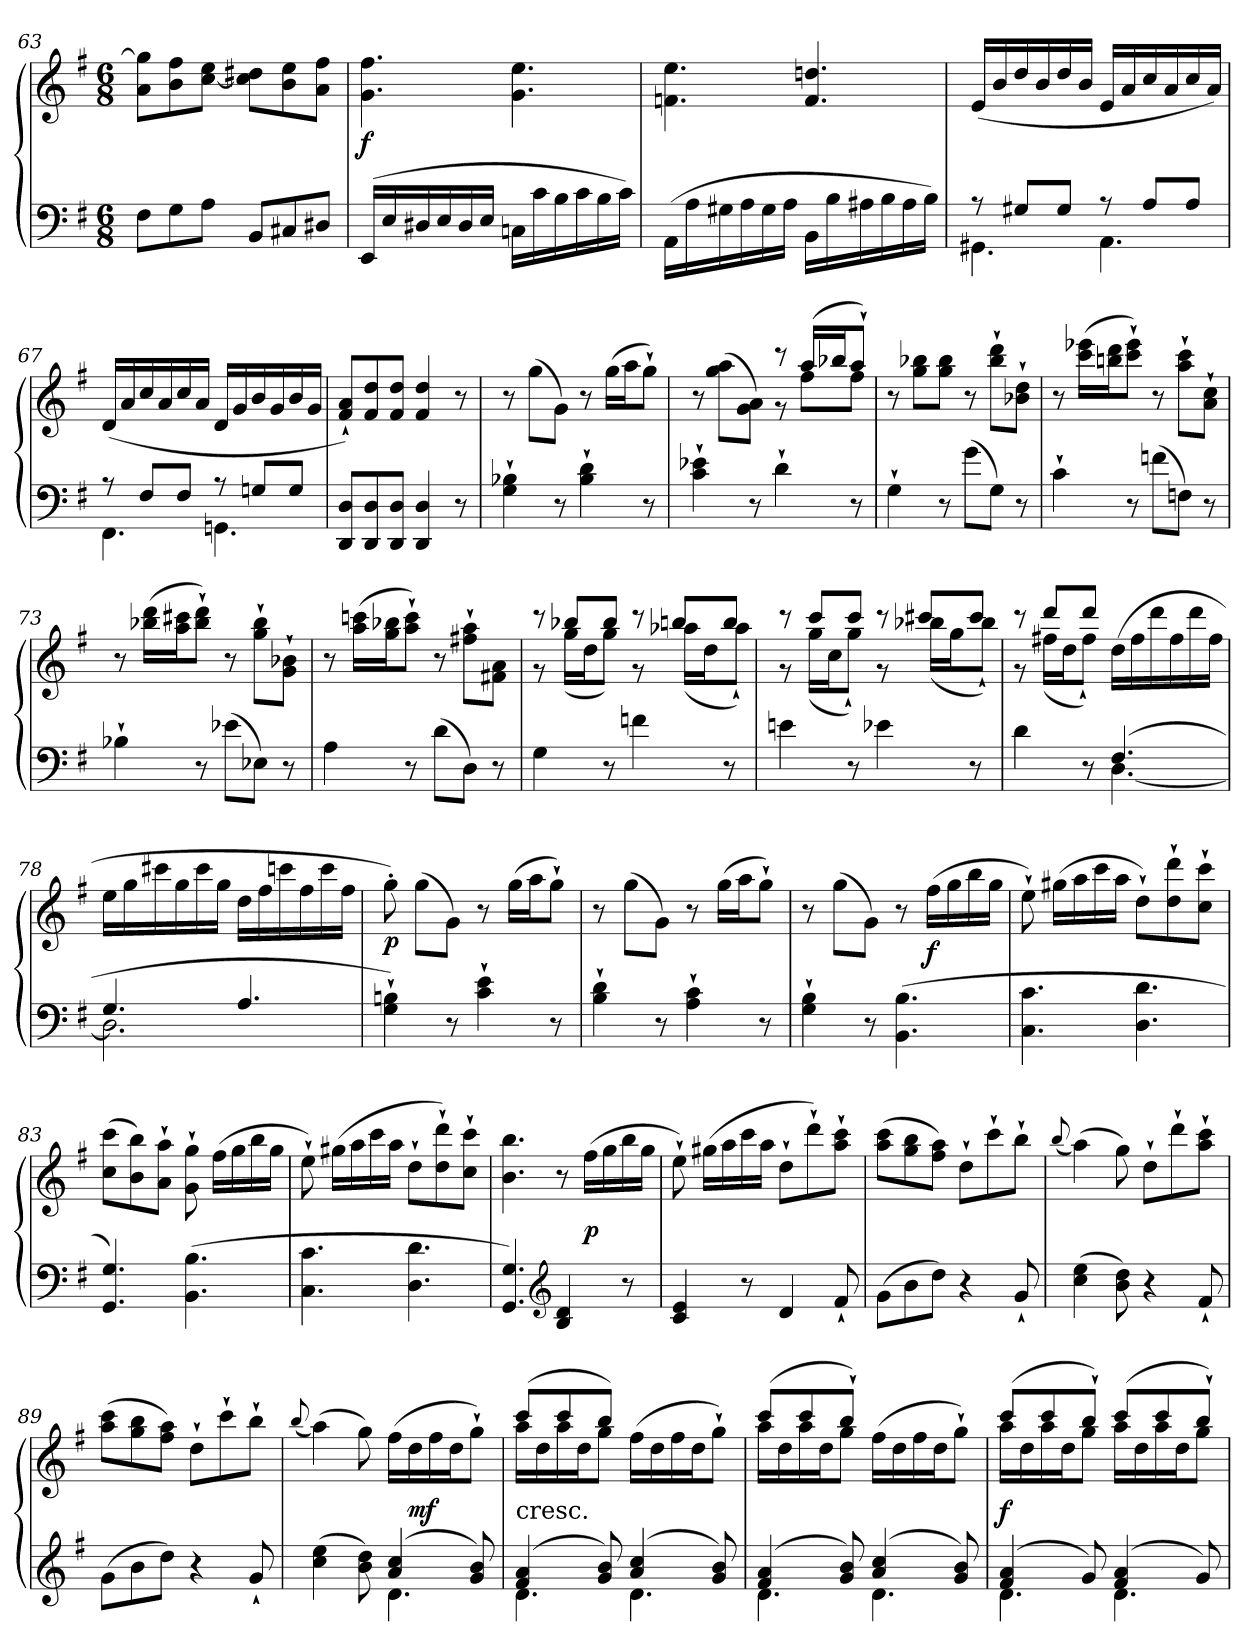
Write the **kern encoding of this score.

**kern	**kern	**dynam
*part1	*part1	*part1
*staff2	*staff1	*staff1/2
*clefF4	*clefG2	*
*k[f#]	*k[f#]	*
*G:	*G:	*
*M6/8	*M6/8	*
=63	=63	=63
8F#L	8a 8gg]L	.
8G	8b 8ff#	.
8AJ	[8cc 8eeJ	.
8BBL	8cc] 8dd#XL	.
8C#X	8b 8ee	.
8D#XJ	8a 8ff#J	.
=64	=64	=64
(16EELL	4.g 4.ff#	f
16E	.	.
16D#X	.	.
16E	.	.
16D#	.	.
16EJJ	.	.
16CnLL	4.g 4.ee	.
16c	.	.
16B	.	.
16c	.	.
16B	.	.
16cJJ)	.	.
=65	=65	=65
(16AALL	4.fn 4.ee	.
16A	.	.
16G#X	.	.
16A	.	.
16G#	.	.
16AJJ	.	.
16BBLL	4.f 4.ddn	.
16B	.	.
16A#X	.	.
16B	.	.
16A#	.	.
16BJJ)	.	.
!!LO:LB:g=z
=66	=66	=66
*^	*	*
8rA	4.GG#X	(16e/LL	.
.	.	16b/	.
8G#XL	.	16dd/	.
.	.	16b/	.
8G#J	.	16dd/	.
.	.	16b/JJ	.
8rA	4.AA	16eLL	.
.	.	16a	.
8AL	.	16cc	.
.	.	16a	.
8AJ	.	16cc	.
.	.	16aJJ)	.
=67	=67	=67	=67
8rA	4.FF#	(16dLL	.
.	.	16a	.
8F#L	.	16cc	.
.	.	16a	.
8F#J	.	16cc	.
.	.	16aJJ	.
8rA	4.GGn	16dLL	.
.	.	16g	.
8GnL	.	16b	.
.	.	16g	.
8GJ	.	16b	.
.	.	16gJJ	.
*v	*v	*	*
=68	=68	=68
8DD 8DL	8f#` 8a`L)	.
8DD 8D	8f# 8dd	.
8DD 8DJ	8f# 8ddJ	.
4DD 4D	4f# 4dd	.
8r	8r	.
=69	=69	=69
4G` 4B-X`	8r	.
.	(8ggL	.
8r	8gJ)	.
4B-` 4d`	8r	.
.	(16ggLL	.
.	16aaJ	.
8r	8gg`J)	.
=70	=70	=70
*	*^	*
4c` 4e-X`	4.ryy	8r	.
.	.	(8gg 8aaL	.
8r	.	8g 8aJ)	.
4d`	8r	8r	.
.	(16aaLL	8ff#L	.
.	16bb-XJ	.	.
8r	8aa`J)	8ff#J	.
*	*v	*v	*
!!LO:LB:g=z
=71	=71	=71
4G`	8r	.
.	8gg 8bb-XL	.
8r	8gg 8bb-J	.
(8gL	8r	.
8GJ)	8bb-` 8ddd`L	.
8r	8b-X` 8dd`J	.
=72	=72	=72
4c`	8r	.
.	(16ccc 16eee-XLL	.
.	16bbn 16dddJ	.
8r	8ccc` 8eee-`J)	.
(8fnL	8r	.
8FnJ)	8aa` 8ccc`L	.
8r	8a` 8cc`J	.
=73	=73	=73
4B-X`	8r	.
.	(16bb-X 16dddLL	.
.	16aa 16ccc#XJ	.
8r	8bb-` 8ddd`J)	.
(8e-XL	8r	.
8E-XJ)	8gg` 8bb-`L	.
8r	8g` 8b-X`J	.
=74	=74	=74
4A	8r	.
.	(16aa 16cccnLL	.
.	16gg 16bb-XJ	.
8r	8aa` 8ccc`J)	.
(8dL	8r	.
8DJ)	8ff#X` 8aa`L	.
8r	8f#X 8aJ	.
=75	=75	=75
*	*^	*
4G	8r	8r	.
.	8bb-XL	(16ggLL	.
.	.	16ddJ	.
8r	8bb-J	8ggJ)	.
4fn	8r	8r	.
.	8bbnL	(16aa-XLL	.
.	.	16ddJ	.
8r	8bbJ	8aa-`J)	.
=76	=76	=76	=76
4en	8r	8r	.
.	8cccL	(16ggLL	.
.	.	16ccJ	.
8r	8cccJ	8gg`J)	.
4e-X	8r	8r	.
.	8ccc#XL	(16bb-XLL	.
.	.	16ggJ	.
8r	8ccc#J	8bb-`J)	.
!!LO:LB:g=z	!!
=77	=77	=77	=77
*^	*	*	*
4.ryy	4d	8r	8r	.
.	.	8dddL	(16ff#XLL	.
.	.	.	16ddJ	.
.	8r	8dddJ	8ff#`J)	.
(4.F#	[4.D	4.ryy	(16ddLL	.
.	.	.	16ff#	.
.	.	.	16ddd	.
.	.	.	16ff#	.
.	.	.	16ddd	.
.	.	.	16ff#JJ	.
*	*	*v	*v	*
=78	=78	=78	=78
4.G	2.D]	16eeLL	.
.	.	16gg	.
.	.	16ccc#X	.
.	.	16gg	.
.	.	16ccc#	.
.	.	16ggJJ	.
4.A	.	16ddLL	.
.	.	16ff#	.
.	.	16cccn	.
.	.	16ff#	.
.	.	16ccc	.
.	.	16ff#JJ	.
*v	*v	*	*
=79	=79	=79
4G` 4Bn`)	8gg')	p
.	(8ggL	.
8r	8gJ)	.
4c` 4e`	8r	.
.	(16ggLL	.
.	16aaJ	.
8r	8gg`J)	.
=80	=80	=80
4B` 4d`	8r	.
.	(8ggL	.
8r	8gJ)	.
4A` 4c`	8r	.
.	(16ggLL	.
.	16aaJ	.
8r	8gg`J)	.
=81	=81	=81
4G` 4B`	8r	.
.	(8ggL	.
8r	8gJ)	.
(4.BB 4.B	8r	.
.	(16ff#LL	f
.	16gg	.
.	16bb	.
.	16ggJJ	.
!!LO:LB:g=z
=82	=82	=82
4.C 4.c	8ee`)	.
.	(16gg#XLL	.
.	16aa	.
.	16ccc	.
.	16aaJJ	.
4.D 4.d	8dd`L)	.
.	8dd` 8ddd`	.
.	8cc` 8ccc`J	.
=83	=83	=83
4.GG 4.G)	(8cc 8cccL	.
.	8b 8bb)	.
.	8a` 8aa`J	.
(4.BB 4.B	8g` 8gg`	.
.	(16ff#LL	.
.	16gg	.
.	16bb	.
.	16ggJJ	.
=84	=84	=84
4.C 4.c	8ee`)	.
.	(16gg#XLL	.
.	16aa	.
.	16ccc	.
.	16aaJJ	.
4.D 4.d	8dd`L	.
.	8dd` 8ddd`)	.
.	8cc` 8ccc`J	.
=85	=85	=85
4.GG 4.G)	4.b 4.bb	.
*clefG2	*	*
4B 4d	8r	.
.	(16ff#LL	p
.	16gg	.
8r	16bb	.
.	16ggJJ	.
=86	=86	=86
4c 4e	8ee`)	.
.	(16gg#XLL	.
.	16aa	.
8r	16ccc	.
.	16aaJJ	.
4d	8dd`L	.
.	8ddd`)	.
8f#`	8aa` 8ccc`J	.
=87	=87	=87
(8gL	(8aa 8cccL	.
8b	8gg 8bb	.
8ddJ)	8ff# 8aaJ)	.
4r	8dd`L	.
.	8ccc`	.
8g`	8bb`J	.
!!LO:LB:g=z
=88	=88	=88
.	(8qqbb	.
(4cc 4ee	(4aa)	.
8b 8dd)	8gg)	.
4r	8dd`L	.
.	8ddd`	.
8f#`	8aa` 8ccc`J	.
=89	=89	=89
(8gL	(8aa 8cccL	.
8b	8gg 8bb	.
8ddJ)	8ff# 8aaJ)	.
4r	8dd`L	.
.	8ccc`	.
8g`	8bb`J	.
=90	=90	=90
.	(8qqbb	.
*^	*	*
4.ryy	(4cc 4ee	(4aa)	.
.	8b 8dd)	8gg)	.
(4a 4cc	4.d	(16ff#LL	.
.	.	16dd	mf
.	.	16ff#	.
.	.	16ddJ	.
8g 8b)	.	8gg`J)	.
=91	=91	=91	=91
*	*	*^	*
!	!	!LO:TX:c:t=cresc.	!	!
(4f# 4a	4.d	(8cccL	16aaLL	.
.	.	.	16dd	.
.	.	8ccc	16aa	.
.	.	.	16ddJ	.
8g 8b)	.	8bbJ)	8ggJ	.
(4a 4cc	4.d	4.ryy	(16ff#LL	.
.	.	.	16dd	.
.	.	.	16ff#	.
.	.	.	16ddJ	.
8g 8b)	.	.	8gg`J)	.
=92	=92	=92	=92	=92
(4f# 4a	4.d	(8cccL	16aaLL	.
.	.	.	16dd	.
.	.	8ccc	16aa	.
.	.	.	16ddJ	.
8g 8b)	.	8bb`J)	8ggJ	.
(4a 4cc	4.d	4.ryy	(16ff#LL	.
.	.	.	16dd	.
.	.	.	16ff#	.
.	.	.	16ddJ	.
8g 8b)	.	.	8gg`J)	.
!!LO:LB:g=z	!!
=93	=93	=93	=93	=93
(4f# 4a	4.d	(8cccL	16aaLL	f
.	.	.	16dd	.
.	.	8ccc	16aa	.
.	.	.	16ddJ	.
8g)	.	8bb`J)	8ggJ	.
(4f# 4a	4.d	(8cccL	16aaLL	.
.	.	.	16dd	.
.	.	8ccc	16aa	.
.	.	.	16ddJ	.
8g)	.	8bb`J)	8ggJ	.
*v	*v	*	*	*
*	*v	*v	*
=	=	=
*-	*-	*-
